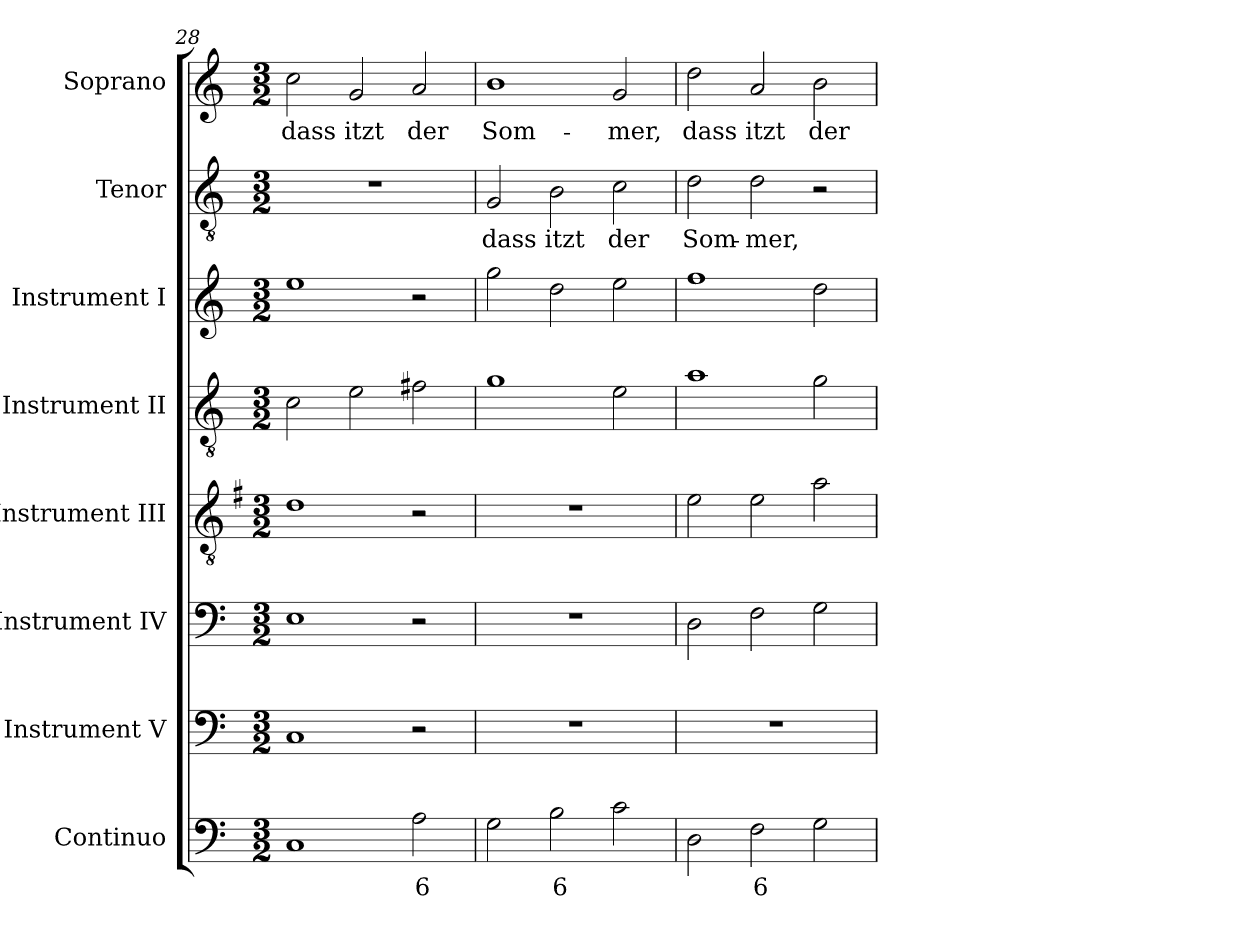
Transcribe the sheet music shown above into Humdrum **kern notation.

**kern	**text	**kern	**kern	**kern	**kern	**kern	**kern	**text	**kern	**text
*part8	*part8	*part7	*part6	*part5	*part4	*part3	*part2	*part2	*part1	*part1
*staff8	*staff8	*staff7	*staff6	*staff5	*staff4	*staff3	*staff2	*staff2	*staff1	*staff1
*I"Continuo	*	*I"Instrument V	*I"Instrument IV	*I"Instrument III	*I"Instrument II	*I"Instrument I	*I"Tenor	*	*I"Soprano	*
*	*	*I'V	*I'IV	*I'III	*I'II	*I'I	*I'T	*	*I'S	*
!!LO:LB:g=z
*clefF4	*	*clefF4	*clefF4	*clefGv2	*clefGv2	*clefG2	*clefGv2	*	*clefG2	*
*	*	*	*	*ITrd4c7	*	*	*	*	*	*
*k[]	*	*k[]	*k[]	*k[]	*k[]	*k[]	*k[]	*	*k[]	*
*C:	*	*C:	*C:	*C:	*C:	*C:	*C:	*	*C:	*
*M3/2	*	*M3/2	*M3/2	*M3/2	*M3/2	*M3/2	*M3/2	*	*M3/2	*
=28	=28	=28	=28	=28	=28	=28	=28	=28	=28	=28
!	!	!	!	!	!	!	!	!	!	!LO:LY:b
1C	.	1C	1E	1G	2c	1ee	1.r	.	2cc	dass
!	!	!	!	!	!	!	!	!	!	!LO:LY:b
.	.	.	.	.	2e	.	.	.	2g	itzt
!	!LO:LY:b	!	!	!	!	!	!	!	!	!LO:LY:b
2A	6	2r	2r	2r	2f#X	2r	.	.	2a	der
=29	=29	=29	=29	=29	=29	=29	=29	=29	=29	=29
!	!	!	!	!	!	!	!	!LO:LY:b	!	!LO:LY:b
2G	.	1.r	1.r	1.r	1g	2gg	2G	dass	1b	Som-
!	!LO:LY:b	!	!	!	!	!	!	!LO:LY:b	!	!
2B	6	.	.	.	.	2dd	2B	itzt	.	.
!	!	!	!	!	!	!	!	!LO:LY:b	!	!LO:LY:b
2c	.	.	.	.	2e	2ee	2c	der	2g	-mer,
=30	=30	=30	=30	=30	=30	=30	=30	=30	=30	=30
!	!	!LO:N:vis=1	!	!	!	!	!	!LO:LY:b	!	!LO:LY:b
2D	.	1.r	2D	2A	1a	1ff	2d	Som-	2dd	dass
!	!LO:LY:b	!	!	!	!	!	!	!LO:LY:b	!	!LO:LY:b
2F	6	.	2F	2A	.	.	2d	-mer,	2a	itzt
!	!	!	!	!	!	!	!	!	!	!LO:LY:b
2G	.	.	2G	2d	2g	2dd	2r	.	2b	der
=	=	=	=	=	=	=	=	=	=	=
*-	*-	*-	*-	*-	*-	*-	*-	*-	*-	*-
